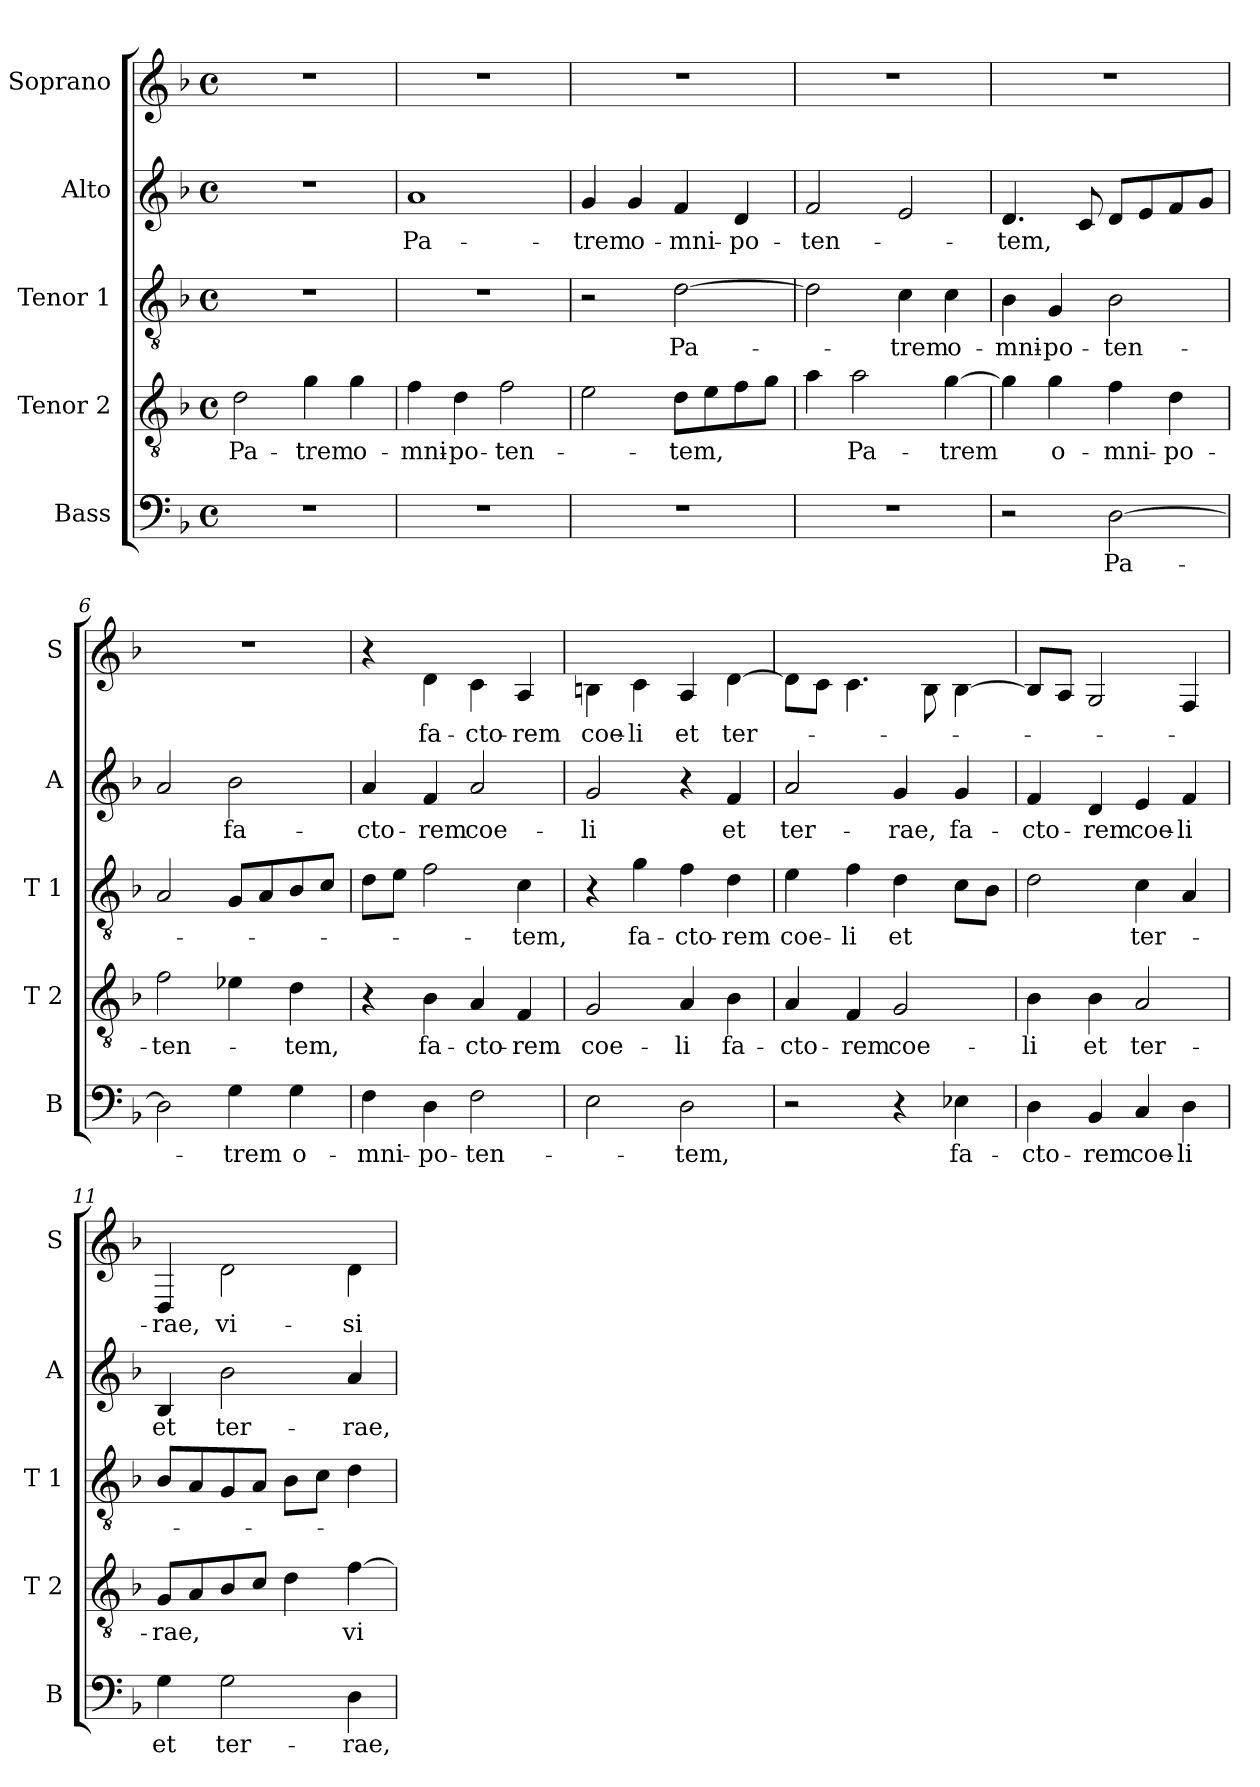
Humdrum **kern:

**kern	**text	**kern	**text	**kern	**text	**kern	**text	**kern	**text
*part5	*part5	*part4	*part4	*part3	*part3	*part2	*part2	*part1	*part1
*staff5	*staff5	*staff4	*staff4	*staff3	*staff3	*staff2	*staff2	*staff1	*staff1
*I"Bass	*	*I"Tenor 2	*	*I"Tenor 1	*	*I"Alto	*	*I"Soprano	*
*I'B	*	*I'T 2	*	*I'T 1	*	*I'A	*	*I'S	*
*clefF4	*	*clefGv2	*	*clefGv2	*	*clefG2	*	*clefG2	*
*	*	*	*	*	*	*	*	*ITrd-7c-12	*
*k[b-]	*	*k[b-]	*	*k[b-]	*	*k[b-]	*	*k[b-]	*
*d:	*	*d:	*	*d:	*	*d:	*	*d:	*
*M4/4	*	*M4/4	*	*M4/4	*	*M4/4	*	*M4/4	*
*met(c)	*	*met(c)	*	*met(c)	*	*met(c)	*	*met(c)	*
=1	=1	=1	=1	=1	=1	=1	=1	=1	=1
1r	.	2d\	Pa-	1r	.	1r	.	1r	.
.	.	4g\	-trem	.	.	.	.	.	.
.	.	4g\	o-	.	.	.	.	.	.
=2	=2	=2	=2	=2	=2	=2	=2	=2	=2
1r	.	4f\	-mni-	1r	.	1a	Pa-	1r	.
.	.	4d\	-po-	.	.	.	.	.	.
.	.	2f\	-ten-	.	.	.	.	.	.
=3	=3	=3	=3	=3	=3	=3	=3	=3	=3
1r	.	2e\	.	2r	.	4g/	-trem	1r	.
.	.	.	.	.	.	4g/	o-	.	.
.	.	8d\L	-tem,	[2d\	Pa-	4f/	-mni-	.	.
.	.	8e\	.	.	.	.	.	.	.
.	.	8f\	.	.	.	4d/	-po-	.	.
.	.	8g\J	.	.	.	.	.	.	.
=4	=4	=4	=4	=4	=4	=4	=4	=4	=4
1r	.	4a\	.	2d\]	.	2f/	-ten-	1r	.
.	.	2a\	Pa-	.	.	.	.	.	.
.	.	.	.	4c\	-trem	2e/	.	.	.
.	.	[4g\	-trem	4c\	o-	.	.	.	.
=5	=5	=5	=5	=5	=5	=5	=5	=5	=5
2r	.	4g\]	.	4B-\	-mni-	4.d/	-tem,	1r	.
.	.	4g\	o-	4G/	-po-	.	.	.	.
.	.	.	.	.	.	8c/	.	.	.
[2D\	Pa-	4f\	-mni-	2B-\	-ten-	8d/L	.	.	.
.	.	.	.	.	.	8e/	.	.	.
.	.	4d\	-po-	.	.	8f/	.	.	.
.	.	.	.	.	.	8g/J	.	.	.
!!LO:LB:g=z
=6	=6	=6	=6	=6	=6	=6	=6	=6	=6
2D\]	.	2f\	-ten-	2A/	.	2a/	.	1r	.
4G\	-trem	4e-X\	.	8G/L	.	2b-\	fa-	.	.
.	.	.	.	8A/	.	.	.	.	.
4G\	o-	4d\	-tem,	8B-/	.	.	.	.	.
.	.	.	.	8c/J	.	.	.	.	.
=7	=7	=7	=7	=7	=7	=7	=7	=7	=7
4F\	-mni-	4r	.	8d\L	.	4a/	-cto-	4r	.
.	.	.	.	8e\J	.	.	.	.	.
4D\	-po-	4B-\	fa-	2f\	.	4f/	-rem	4dd\	fa-
2F\	-ten-	4A/	-cto-	.	.	2a/	coe-	4cc\	-cto-
.	.	4F/	-rem	4c\	-tem,	.	.	4a/	-rem
=8	=8	=8	=8	=8	=8	=8	=8	=8	=8
2E\	.	2G/	coe-	4r	.	2g/	-li	4bn\	coe-
.	.	.	.	4g\	fa-	.	.	4cc\	-li
2D\	-tem,	4A/	-li	4f\	-cto-	4r	.	4a/	et
.	.	4B-\	fa-	4d\	-rem	4f/	et	[4dd\	ter-
=9	=9	=9	=9	=9	=9	=9	=9	=9	=9
2r	.	4A/	-cto-	4e\	coe-	2a/	ter-	8dd\L]	.
.	.	.	.	.	.	.	.	8cc\J	.
.	.	4F/	-rem	4f\	-li	.	.	4.cc\	.
4r	.	2G/	coe-	4d\	et	4g/	-rae,	.	.
.	.	.	.	.	.	.	.	8b-\	.
4E-X\	fa-	.	.	8c\L	.	4g/	fa-	[4b-\	.
.	.	.	.	8B-\J	.	.	.	.	.
=10	=10	=10	=10	=10	=10	=10	=10	=10	=10
4D\	-cto-	4B-\	-li	2d\	.	4f/	-cto-	8b-/L]	.
.	.	.	.	.	.	.	.	8a/J	.
4BB-/	-rem	4B-\	et	.	.	4d/	-rem	2g/	.
4C/	coe-	2A/	ter-	4c\	ter-	4e/	coe-	.	.
4D\	-li	.	.	4A/	.	4f/	-li	4f/	.
=11	=11	=11	=11	=11	=11	=11	=11	=11	=11
4G\	et	8G/L	-rae,	8B-/L	.	4B-/	et	4d/	-rae,
.	.	8A/	.	8A/	.	.	.	.	.
2G\	ter-	8B-/	.	8G/	.	2b-\	ter-	2dd\	vi-
.	.	8c/J	.	8A/J	.	.	.	.	.
.	.	4d\	.	8B-\L	.	.	.	.	.
.	.	.	.	8c\J	.	.	.	.	.
4D\	-rae,	[4f\	vi-	4d\	.	4a/	-rae,	4dd\	-si-
=	=	=	=	=	=	=	=	=	=
*-	*-	*-	*-	*-	*-	*-	*-	*-	*-
